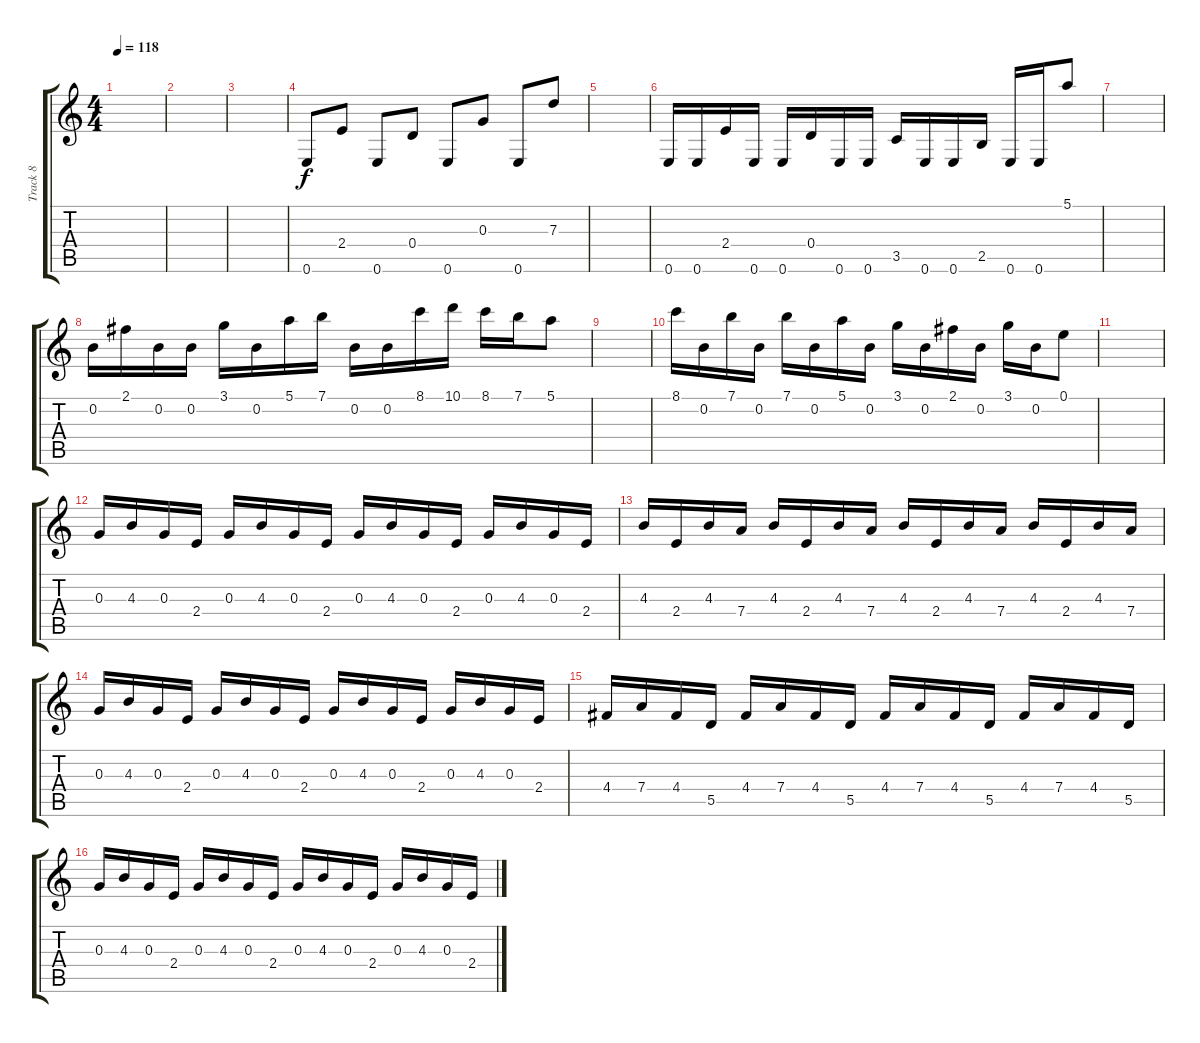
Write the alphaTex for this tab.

\track ("Track 8" "Track 8") {instrument distortionguitar}
\staff {score tabs}
\tuning (E4 B3 G3 D3 A2 E2) {hide}
\ts (4 4)
\tempo 118
\clef g2
\ks c
|
|
|
0.6.8 2.4.8 0.6.8 0.4.8 0.6.8 0.3.8 0.6.8 7.3.8 |
|
0.6.16 0.6.16 2.4.16 0.6.16 0.6.16 0.4.16 0.6.16 0.6.16 3.5.16 0.6.16 0.6.16 2.5.16 0.6.16 0.6.16 5.1.8 |
|
0.2.16 2.1.16 0.2.16 0.2.16 3.1.16 0.2.16 5.1.16 7.1.16 0.2.16 0.2.16 8.1.16 10.1.16 8.1.16 7.1.16 5.1.8 |
|
8.1.16 0.2.16 7.1.16 0.2.16 7.1.16 0.2.16 5.1.16 0.2.16 3.1.16 0.2.16 2.1.16 0.2.16 3.1.16 0.2.16 0.1.8 |
|
0.3.16 4.3.16 0.3.16 2.4.16 0.3.16 4.3.16 0.3.16 2.4.16 0.3.16 4.3.16 0.3.16 2.4.16 0.3.16 4.3.16 0.3.16 2.4.16 |
4.3.16 2.4.16 4.3.16 7.4.16 4.3.16 2.4.16 4.3.16 7.4.16 4.3.16 2.4.16 4.3.16 7.4.16 4.3.16 2.4.16 4.3.16 7.4.16 |
0.3.16 4.3.16 0.3.16 2.4.16 0.3.16 4.3.16 0.3.16 2.4.16 0.3.16 4.3.16 0.3.16 2.4.16 0.3.16 4.3.16 0.3.16 2.4.16 |
4.4.16 7.4.16 4.4.16 5.5.16 4.4.16 7.4.16 4.4.16 5.5.16 4.4.16 7.4.16 4.4.16 5.5.16 4.4.16 7.4.16 4.4.16 5.5.16 |
0.3.16 4.3.16 0.3.16 2.4.16 0.3.16 4.3.16 0.3.16 2.4.16 0.3.16 4.3.16 0.3.16 2.4.16 0.3.16 4.3.16 0.3.16 2.4.16
